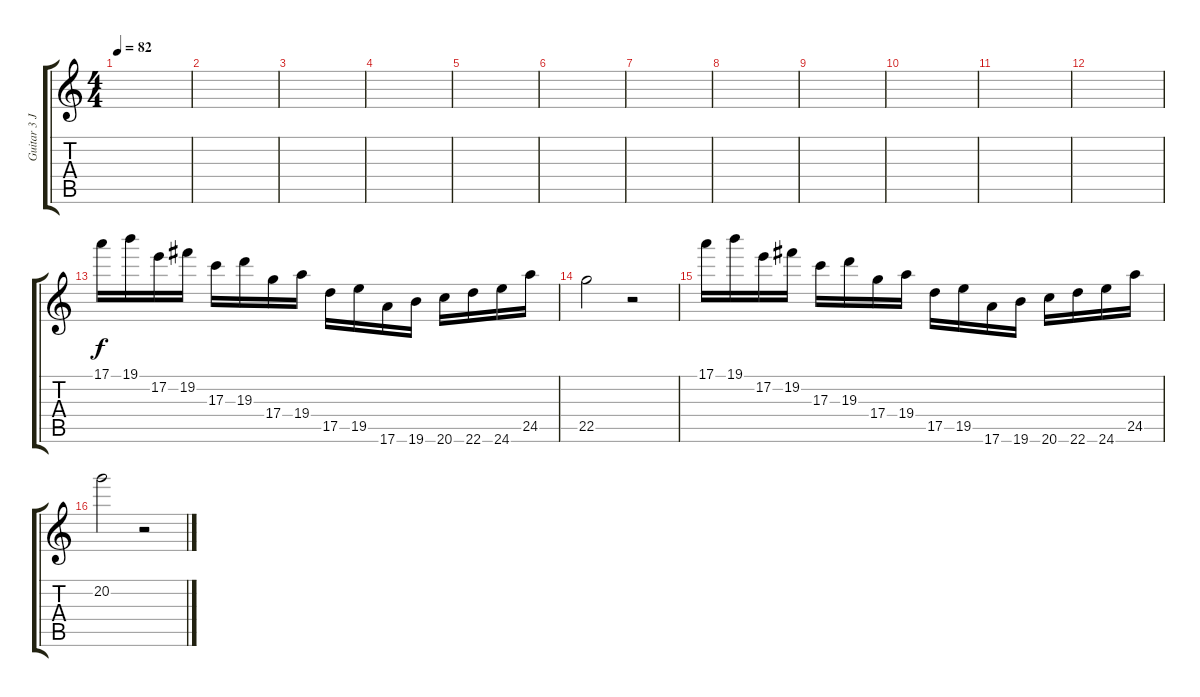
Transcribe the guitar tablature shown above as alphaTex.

\track ("Guitar 3 Jazz" "Guitar 3 J") {instrument electricguitarjazz}
\staff {score tabs}
\tuning (E4 B3 G3 D3 A2 E2) {hide}
\ts (4 4)
\tempo 82
\clef g2
\ks c
|
|
|
|
|
|
|
|
|
|
|
|
17.1.16 19.1.16 17.2.16 19.2.16 17.3.16 19.3.16 17.4.16 19.4.16 17.5.16 19.5.16 17.6.16 19.6.16 20.6.16 22.6.16 24.6.16 24.5.16 |
22.5.2 r.2 |
17.1.16 19.1.16 17.2.16 19.2.16 17.3.16 19.3.16 17.4.16 19.4.16 17.5.16 19.5.16 17.6.16 19.6.16 20.6.16 22.6.16 24.6.16 24.5.16 |
20.2.2 r.2
